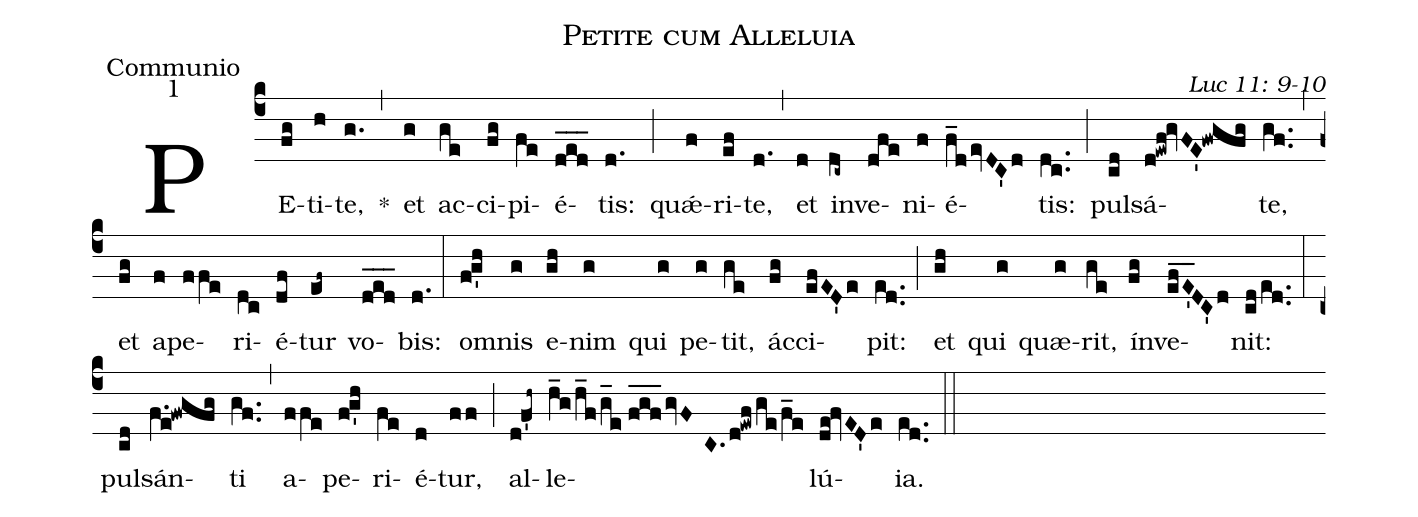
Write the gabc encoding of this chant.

name: Petite cum Alleluia;
office-part: Communio;
mode: 1;
commentary: Luc 11: 9-10;
%%
(c4) PE(fg)ti(h)te,(g.) *(,) et(g) ac(ge)ci(fg)pi(fe)é(d_e_d_)tis:(d.) (;) quǽ(f)ri(ef)te,(d.) (,) et(d) in(dc~)ve(dfe)ni(f)é(f_d/evDC'd)tis:(dc..) (;) pul(cd)sá(d!ewf!gvFE'!fwgfg)te,(gf..) (,) et(fg) a(f)pe(ffe)ri(dc)é(df)tur(ef~) vo(d_e_d_)bis:(d.) (:)
om(f!g'h)nis(g) e(gh)nim(g) qui(g) pe(g)tit,(ge) ác(fg)ci(efED'e)pit:(ed..) (;) et(gh) qui(g) quæ(g)rit,(ge) ín(fg)ve(ef_E'_DC'd)nit:(cd/ed..) (:)
pul(cd)sán(f.e!fwgfg)ti(gf..) (,) a(ffe)pe(f!g'h)ri(fe)é(d)tur,(ff) (;) al(d!f'h~)le(h_g/h_f/g_e//f_g_f_/gvFC./d!ewf/ge/f_e)lú(de!fvED'e)ia.(ed..) (::)
